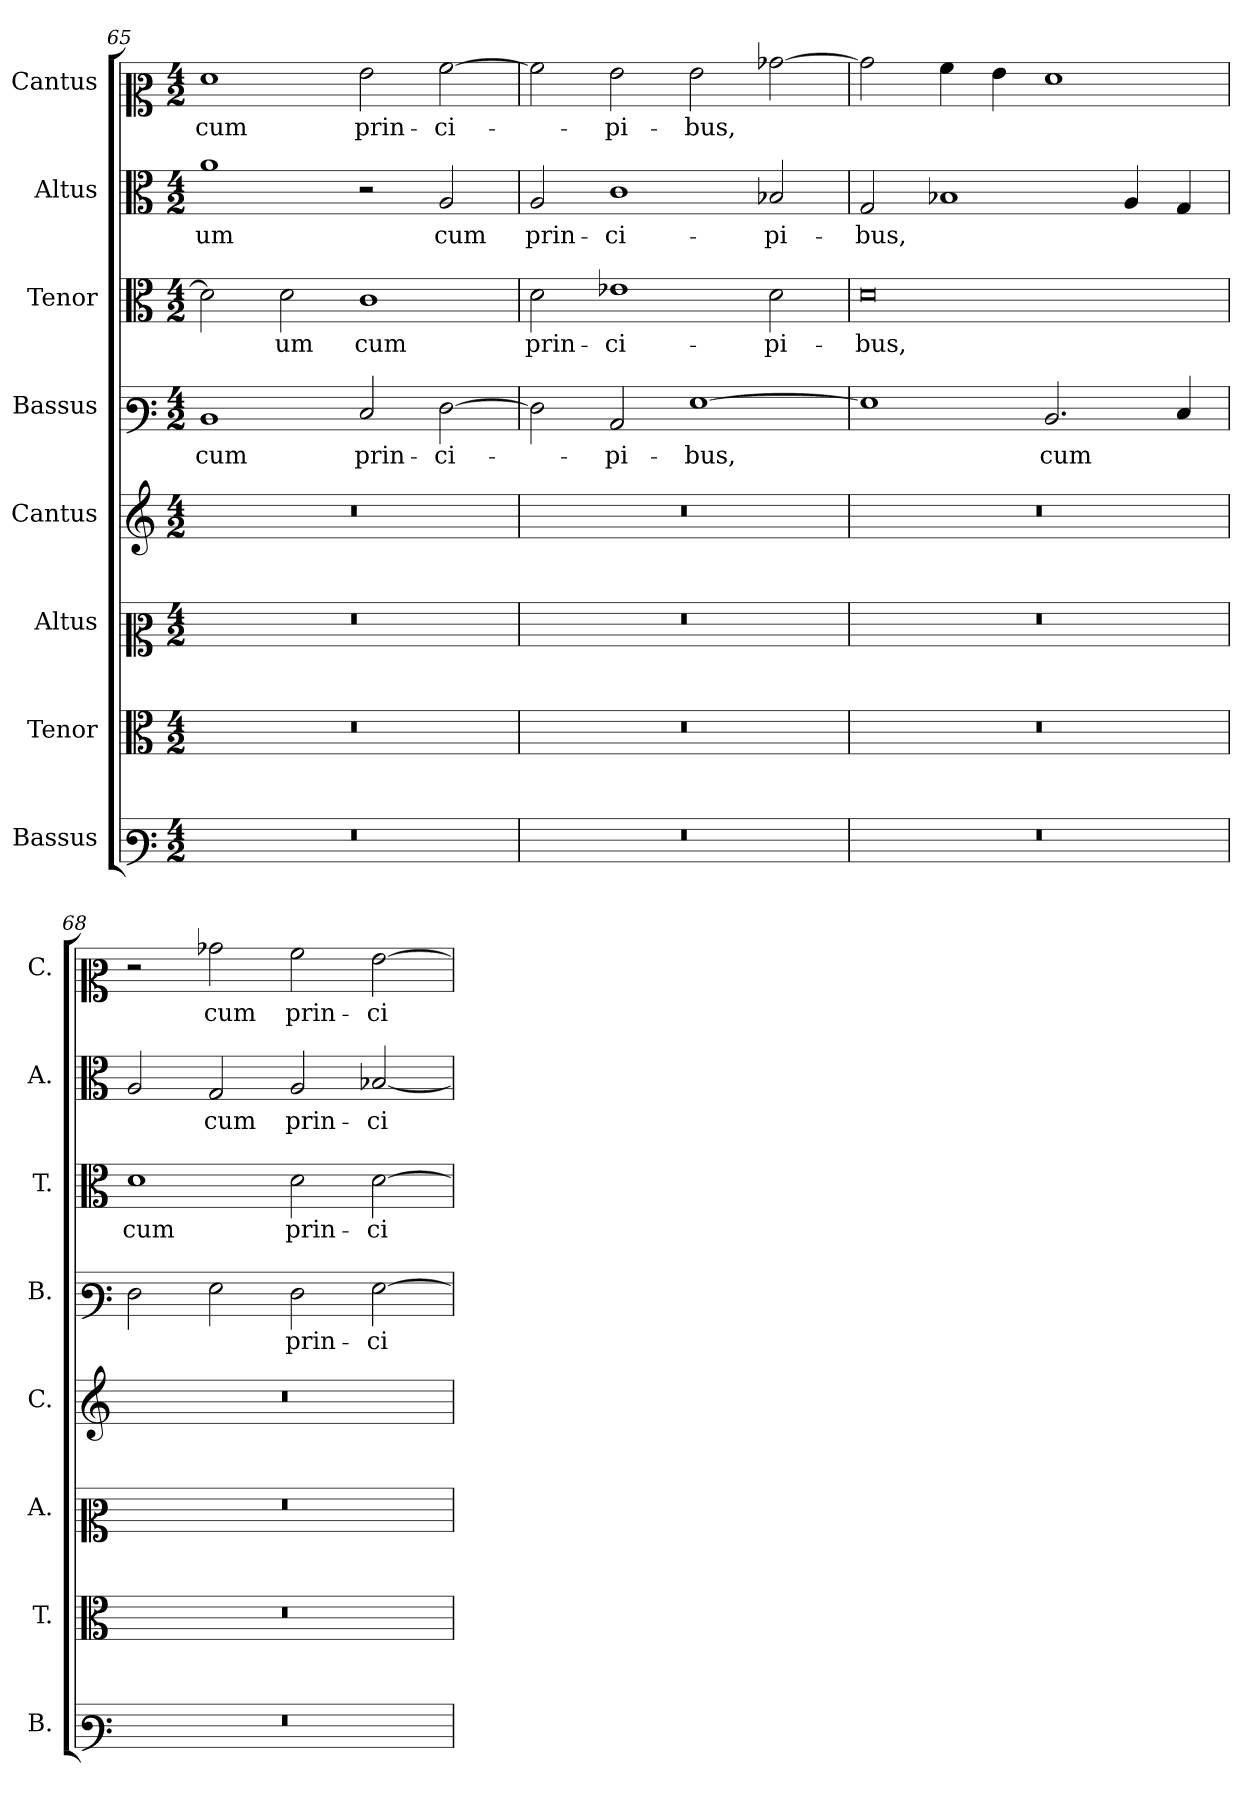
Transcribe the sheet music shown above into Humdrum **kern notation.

**kern	**kern	**kern	**kern	**kern	**text	**kern	**text	**kern	**text	**kern	**text
*part8	*part7	*part6	*part5	*part4	*part4	*part3	*part3	*part2	*part2	*part1	*part1
*staff8	*staff7	*staff6	*staff5	*staff4	*staff4	*staff3	*staff3	*staff2	*staff2	*staff1	*staff1
*I"Bassus	*I"Tenor	*I"Altus	*I"Cantus	*I"Bassus	*	*I"Tenor	*	*I"Altus	*	*I"Cantus	*
*I'B.	*I'T.	*I'A.	*I'C.	*I'B.	*	*I'T.	*	*I'A.	*	*I'C.	*
*clefF3	*clefC3	*clefC2	*clefG2	*clefF3	*	*clefC3	*	*clefC3	*	*clefC2	*
*k[]	*k[]	*k[]	*k[]	*k[]	*	*k[]	*	*k[]	*	*k[]	*
*M4/2	*M4/2	*M4/2	*M4/2	*M4/2	*	*M4/2	*	*M4/2	*	*M4/2	*
=65	=65	=65	=65	=65	=65	=65	=65	=65	=65	=65	=65
!LO:N:vis=1	!LO:N:vis=1	!LO:N:vis=1	!LO:N:vis=1	!	!	!	!	!	!	!	!
0r	0r	0r	0r	1D	cum	2d\]	.	1a	-um	1f	cum
.	.	.	.	.	.	2d\	um	.	.	.	.
.	.	.	.	2E/	prin-	1c	cum	2r	.	2g\	prin-
.	.	.	.	[2F\	-ci-	.	.	2A/	cum	[2a\	-ci-
!!LO:PB:g=z
=66	=66	=66	=66	=66	=66	=66	=66	=66	=66	=66	=66
!LO:N:vis=1	!LO:N:vis=1	!LO:N:vis=1	!LO:N:vis=1	!	!	!	!	!	!	!	!
0r	0r	0r	0r	2F\]	.	2d\	prin-	2A/	prin-	2a\]	.
.	.	.	.	2C/	-pi-	1e-X	-ci-	1c	-ci-	2g\	pi-
.	.	.	.	[1G	-bus,	.	.	.	.	2g\	-bus,
.	.	.	.	.	.	2d\	-pi-	2B-X/	-pi-	[2b-X\	.
=67	=67	=67	=67	=67	=67	=67	=67	=67	=67	=67	=67
!LO:N:vis=1	!LO:N:vis=1	!LO:N:vis=1	!LO:N:vis=1	!	!	!	!	!	!	!	!
0r	0r	0r	0r	1G]	.	0d	-bus,	2G/	-bus,	2b-\]	.
.	.	.	.	.	.	.	.	1B-X	.	4a\	.
.	.	.	.	.	.	.	.	.	.	4g\	.
.	.	.	.	2.D/	cum	.	.	.	.	1f	.
.	.	.	.	.	.	.	.	4A/	.	.	.
.	.	.	.	4E/	.	.	.	4G/	.	.	.
!!LO:PB:g=z
=68	=68	=68	=68	=68	=68	=68	=68	=68	=68	=68	=68
!LO:N:vis=1	!LO:N:vis=1	!LO:N:vis=1	!LO:N:vis=1	!	!	!	!	!	!	!	!
0r	0r	0r	0r	2F\	.	1d	cum	2A/	.	2r	.
.	.	.	.	2G\	.	.	.	2G/	cum	2b-X\	cum
.	.	.	.	2F\	prin-	2d\	prin-	2A/	prin-	2a\	prin-
.	.	.	.	[2G\	-ci-	[2d\	-ci-	[2B-X/	-ci-	[2g\	-ci-
=	=	=	=	=	=	=	=	=	=	=	=
*-	*-	*-	*-	*-	*-	*-	*-	*-	*-	*-	*-
